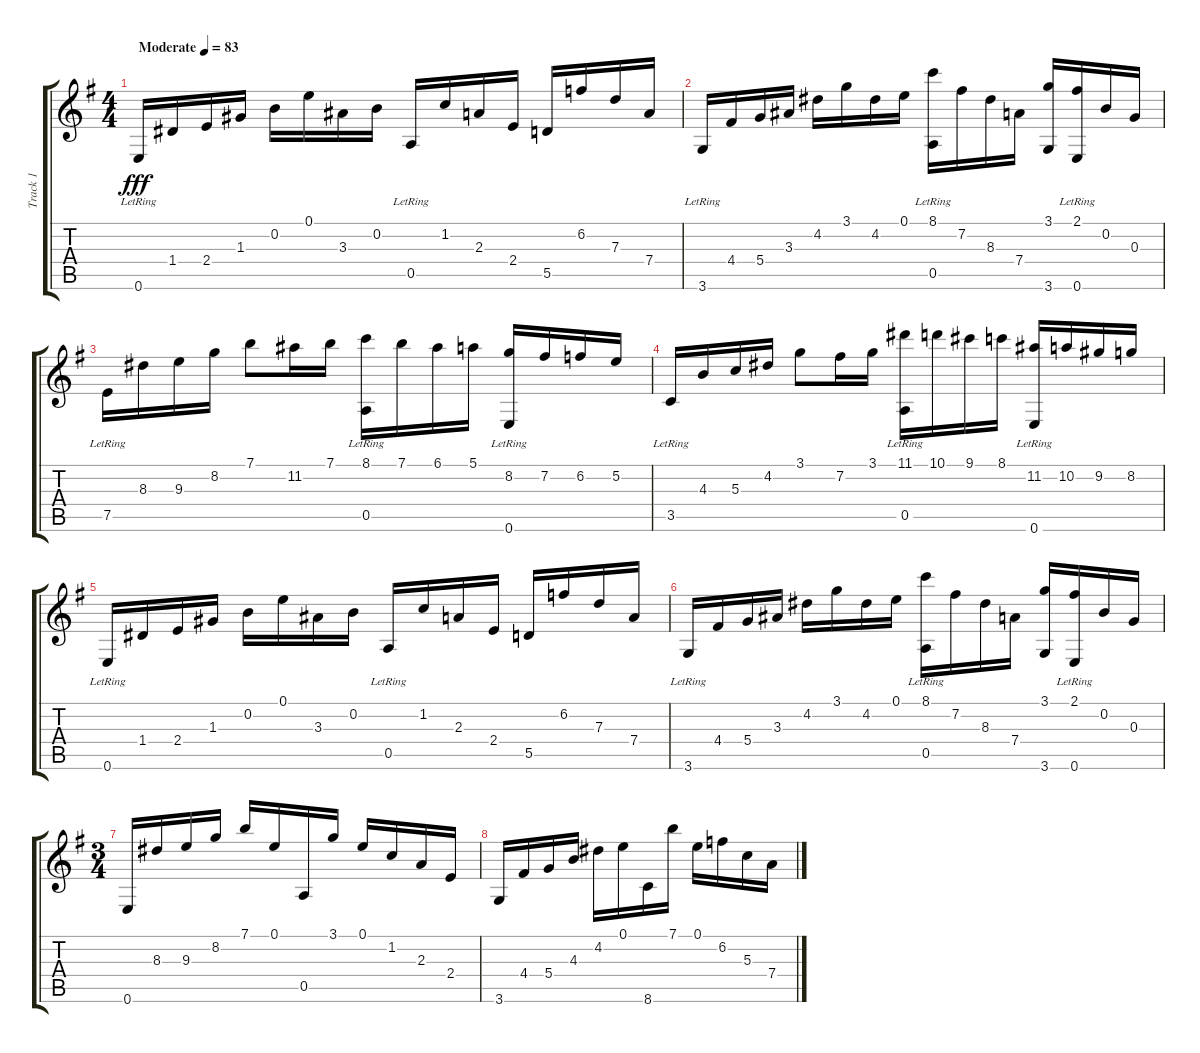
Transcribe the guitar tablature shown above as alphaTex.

\track ("Track 1" "Track 1") {instrument acousticguitarnylon}
\staff {score tabs}
\tuning (E4 B3 G3 D3 A2 E2) {hide}
\ts (4 4)
\tempo (83 "Moderate")
\clef g2
\ks eminor
0.6{lr}.16{dy fff instrument acousticguitarnylon} 1.4.16 2.4.16 1.3.16 0.2.16 0.1.16 3.3.16 0.2.16 0.5{lr}.16 1.2.16 2.3.16 2.4.16 5.5.16 6.2.16 7.3.16 7.4.16 |
3.6{lr}.16 4.4.16 5.4.16 3.3.16 4.2.16 3.1.16 4.2.16 0.1.16 (8.1 0.5{lr}).16 7.2.16 8.3.16 7.4.16 (3.1 3.6).16 (2.1 0.6{lr}).16 0.2.16 0.3.16 |
7.5{lr}.16 8.3.16 9.3.16 8.2.16 7.1.8 11.2.16 7.1.16 (8.1 0.5{lr}).16 7.1.16 6.1.16 5.1.16 (8.2 0.6{lr}).16 7.2.16 6.2.16 5.2.16 |
3.5{lr}.16 4.3.16 5.3.16 4.2.16 3.1.8 7.2.16 3.1.16 (11.1 0.5{lr}).16 10.1.16 9.1.16 8.1.16 (11.2 0.6{lr}).16 10.2.16 9.2.16 8.2.16 |
0.6{lr}.16 1.4.16 2.4.16 1.3.16 0.2.16 0.1.16 3.3.16 0.2.16 0.5{lr}.16 1.2.16 2.3.16 2.4.16 5.5.16 6.2.16 7.3.16 7.4.16 |
3.6{lr}.16 4.4.16 5.4.16 3.3.16 4.2.16 3.1.16 4.2.16 0.1.16 (8.1 0.5{lr}).16 7.2.16 8.3.16 7.4.16 (3.1 3.6).16 (2.1 0.6{lr}).16 0.2.16 0.3.16 |
\ts (3 4)
0.6.16 8.3.16 9.3.16 8.2.16 7.1.16 0.1.16 0.5.16 3.1.16 0.1.16 1.2.16 2.3.16 2.4.16 |
3.6.16 4.4.16 5.4.16 4.3.16 4.2.16 0.1.16 8.6.16 7.1.16 0.1.16 6.2.16 5.3.16 7.4.16
